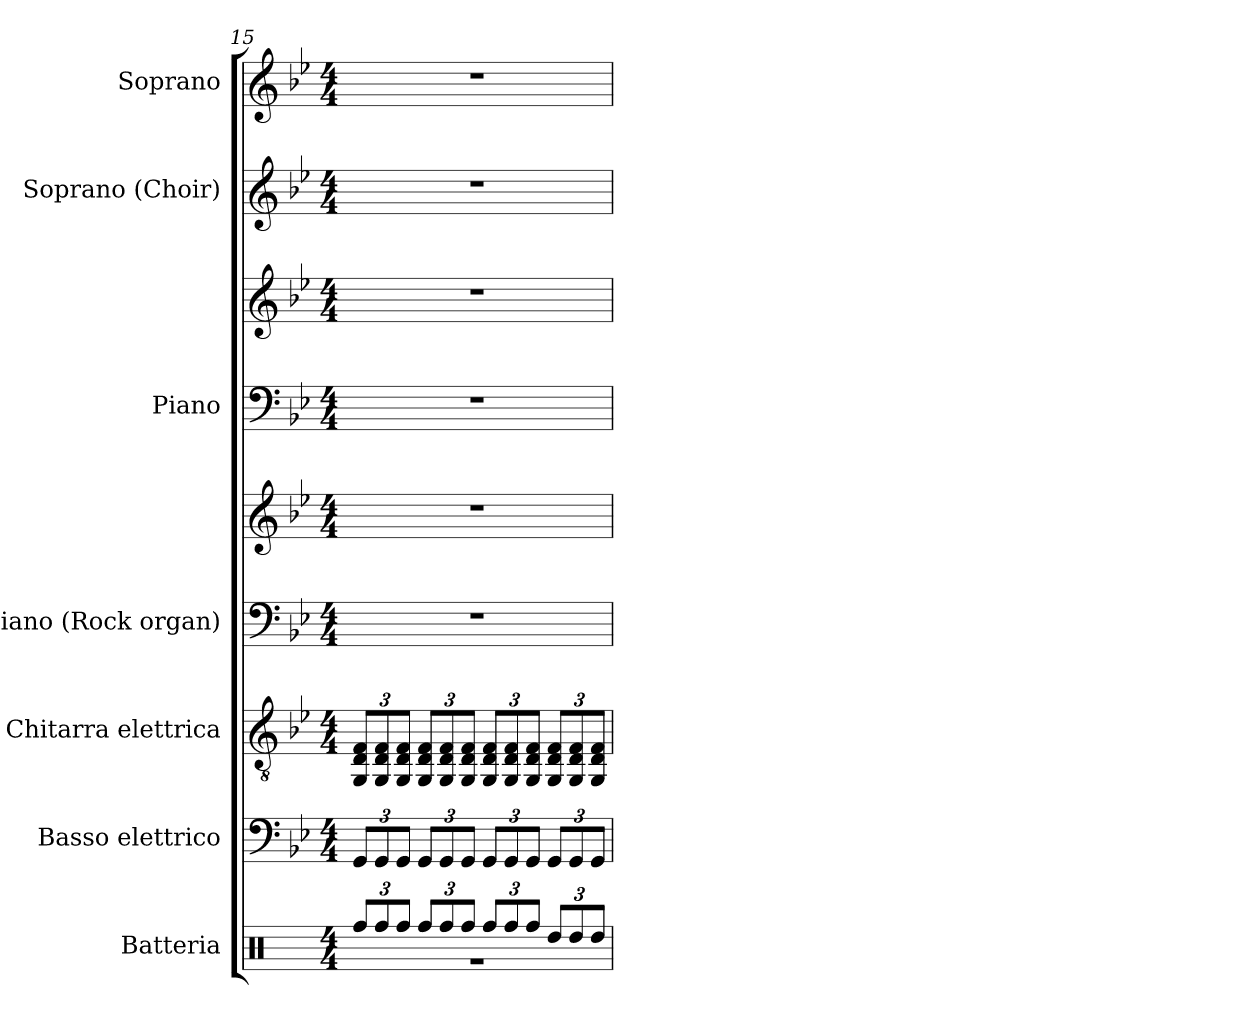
**kern	**kern	**kern	**kern	**kern	**kern	**kern	**kern	**kern
*part7	*part6	*part5	*part4	*part4	*part3	*part3	*part2	*part1
*staff9	*staff8	*staff7	*staff6	*staff5	*staff4	*staff3	*staff2	*staff1
*I"Batteria	*I"Basso elettrico	*I"Chitarra elettrica	*I"Piano (Rock organ)	*	*I"Piano	*	*I"Soprano (Choir)	*I"Soprano
*I'Batt.	*I'B. el.	*I'Chit. el.	*	*	*	*	*I'S.	*I'S.
*clefX	*clefF4	*clefGv2	*clefF4	*clefG2	*clefF4	*clefG2	*clefG2	*clefG2
*	*ITrd7c12	*	*	*	*	*	*	*
*k[]	*k[b-e-]	*k[b-e-]	*k[b-e-]	*k[b-e-]	*k[b-e-]	*k[b-e-]	*k[b-e-]	*k[b-e-]
*M4/4	*M4/4	*M4/4	*M4/4	*M4/4	*M4/4	*M4/4	*M4/4	*M4/4
*Xbrackettup	*Xbrackettup	*Xbrackettup	*	*	*	*	*	*
=15	=15	=15	=15	=15	=15	=15	=15	=15
*^	*	*	*	*	*	*	*	*
12Rff/L	1r	12GGG/L	12GG/ 12D/ 12F/L	1r	1r	1r	1r	1r	1r
12Rff/	.	12GGG/	12GG/ 12D/ 12F/	.	.	.	.	.	.
12Rff/J	.	12GGG/J	12GG/ 12D/ 12F/J	.	.	.	.	.	.
12Rff/L	.	12GGG/L	12GG/ 12D/ 12F/L	.	.	.	.	.	.
12Rff/	.	12GGG/	12GG/ 12D/ 12F/	.	.	.	.	.	.
12Rff/J	.	12GGG/J	12GG/ 12D/ 12F/J	.	.	.	.	.	.
12Rff/L	.	12GGG/L	12GG/ 12D/ 12F/L	.	.	.	.	.	.
12Rff/	.	12GGG/	12GG/ 12D/ 12F/	.	.	.	.	.	.
12Rff/J	.	12GGG/J	12GG/ 12D/ 12F/J	.	.	.	.	.	.
12Rdd/L	.	12GGG/L	12GG/ 12D/ 12F/L	.	.	.	.	.	.
12Rdd/	.	12GGG/	12GG/ 12D/ 12F/	.	.	.	.	.	.
12Rdd/J	.	12GGG/J	12GG/ 12D/ 12F/J	.	.	.	.	.	.
*v	*v	*	*	*	*	*	*	*	*
=	=	=	=	=	=	=	=	=
*-	*-	*-	*-	*-	*-	*-	*-	*-
